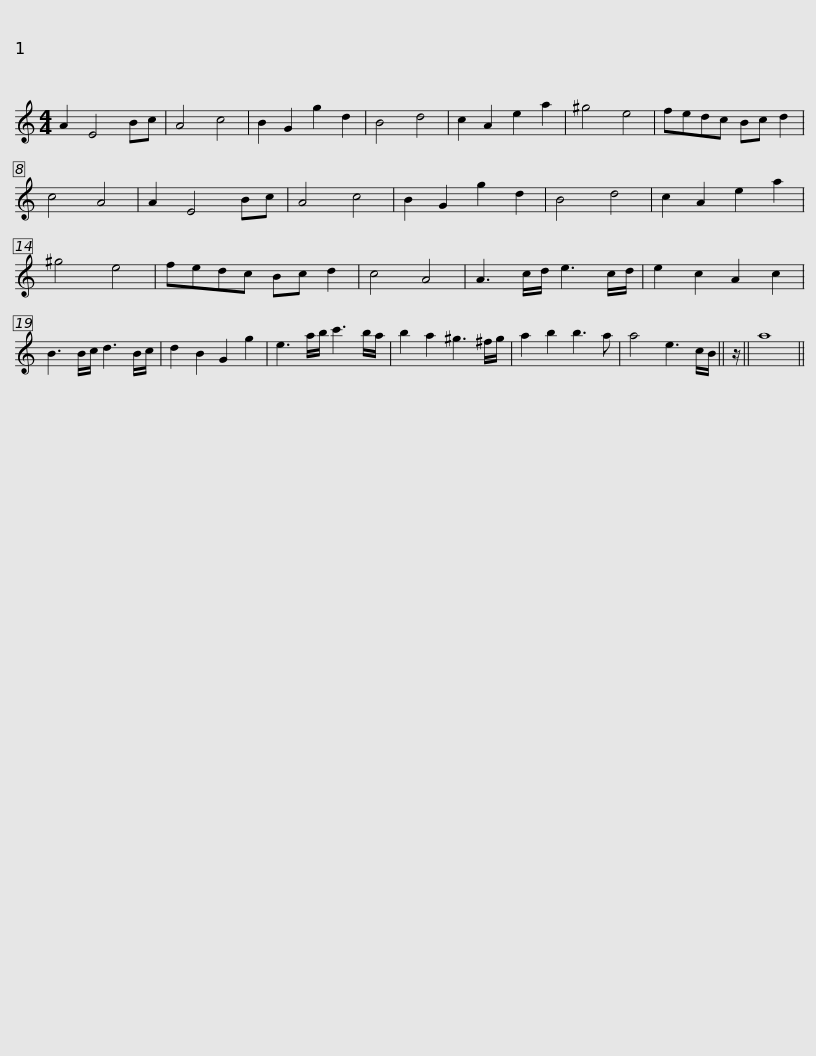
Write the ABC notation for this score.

X:1
L:1/8
M:4/4
I:linebreak $
K:C
V:1 treble
V:1
 A2 E4 Bc | A4 c4 | B2 G2 g2 d2 | B4 d4 | c2 A2 e2 a2 | %5
 ^g4 e4 | fedc Bc d2 | c4 A4 | A2 E4 Bc | A4 c4 | %10
 B2 G2 g2 d2 | B4 d4 |$ c2 A2 e2 a2 | ^g4 e4 | fedc Bc d2 | %15
 c4 A4 | A3 c/d/ e3 c/d/ | e2 c2 A2 c2 | B3 B/c/ d3 B/c/ | d2 B2 G2 g2 |$ %20
 e3 a/b/ c'3 b/a/ | b2 a2 ^g3 ^f/g/ | a2 b2 b3 a | a4 e3 c/B/ || z/ || %25
 a8 || %26
